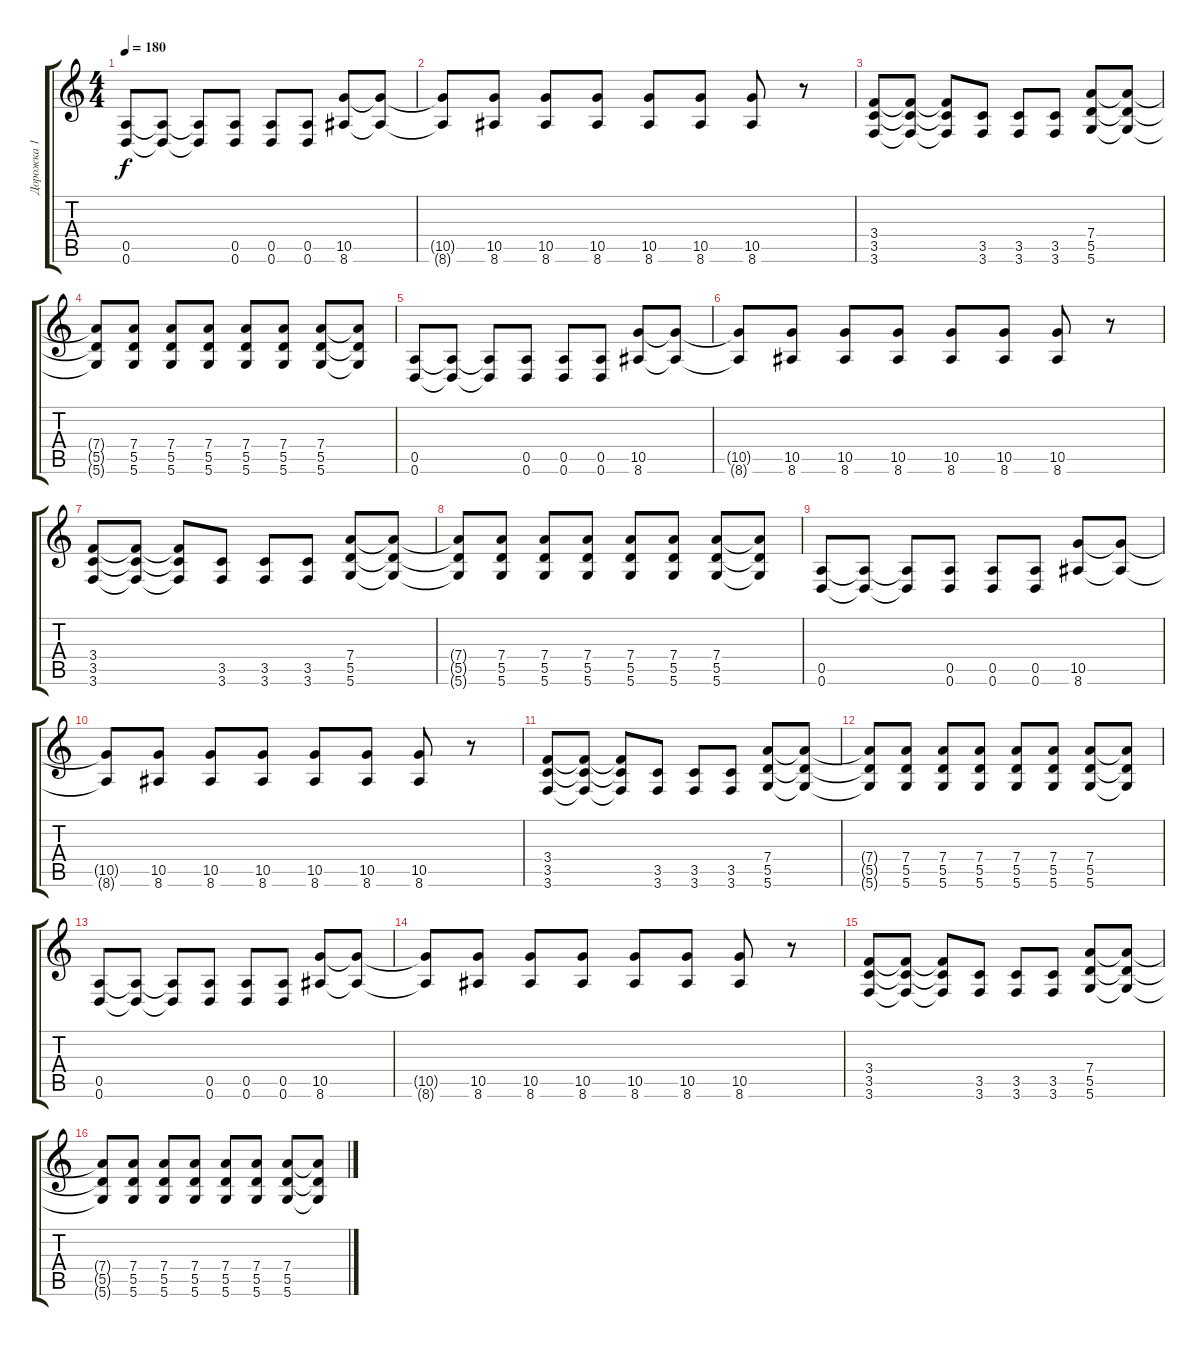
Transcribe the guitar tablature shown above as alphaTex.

\track ("Дорожка 1" "Дорожка 1") {instrument distortionguitar}
\staff {score tabs}
\tuning (E4 B3 G3 D3 A2 D2) {hide}
\ts (4 4)
\tempo 180
\clef g2
\ks c
(0.5 0.6).8{dy f} (0.5{t} 0.6{t}).8 (0.5{t} 0.6{t}).8 (0.5 0.6).8 (0.5 0.6).8 (0.5 0.6).8 (10.5 8.6).8 (10.5{t} 8.6{t}).8 |
(10.5{t} 8.6{t}).8 (10.5 8.6).8 (10.5 8.6).8 (10.5 8.6).8 (10.5 8.6).8 (10.5 8.6).8 (10.5 8.6).8 r.8 |
(3.4 3.5 3.6).8 (3.4{t} 3.5{t} 3.6{t}).8 (3.4{t} 3.5{t} 3.6{t}).8 (3.5 3.6).8 (3.5 3.6).8 (3.5 3.6).8 (7.4 5.5 5.6).8 (7.4{t} 5.5{t} 5.6{t}).8 |
(7.4{t} 5.5{t} 5.6{t}).8 (7.4 5.5 5.6).8 (7.4 5.5 5.6).8 (7.4 5.5 5.6).8 (7.4 5.5 5.6).8 (7.4 5.5 5.6).8 (7.4 5.5 5.6).8 (7.4{t} 5.5{t} 5.6{t}).8 |
(0.5 0.6).8 (0.5{t} 0.6{t}).8 (0.5{t} 0.6{t}).8 (0.5 0.6).8 (0.5 0.6).8 (0.5 0.6).8 (10.5 8.6).8 (10.5{t} 8.6{t}).8 |
(10.5{t} 8.6{t}).8 (10.5 8.6).8 (10.5 8.6).8 (10.5 8.6).8 (10.5 8.6).8 (10.5 8.6).8 (10.5 8.6).8 r.8 |
(3.4 3.5 3.6).8 (3.4{t} 3.5{t} 3.6{t}).8 (3.4{t} 3.5{t} 3.6{t}).8 (3.5 3.6).8 (3.5 3.6).8 (3.5 3.6).8 (7.4 5.5 5.6).8 (7.4{t} 5.5{t} 5.6{t}).8 |
(7.4{t} 5.5{t} 5.6{t}).8 (7.4 5.5 5.6).8 (7.4 5.5 5.6).8 (7.4 5.5 5.6).8 (7.4 5.5 5.6).8 (7.4 5.5 5.6).8 (7.4 5.5 5.6).8 (7.4{t} 5.5{t} 5.6{t}).8 |
(0.5 0.6).8 (0.5{t} 0.6{t}).8 (0.5{t} 0.6{t}).8 (0.5 0.6).8 (0.5 0.6).8 (0.5 0.6).8 (10.5 8.6).8 (10.5{t} 8.6{t}).8 |
(10.5{t} 8.6{t}).8 (10.5 8.6).8 (10.5 8.6).8 (10.5 8.6).8 (10.5 8.6).8 (10.5 8.6).8 (10.5 8.6).8 r.8 |
(3.4 3.5 3.6).8 (3.4{t} 3.5{t} 3.6{t}).8 (3.4{t} 3.5{t} 3.6{t}).8 (3.5 3.6).8 (3.5 3.6).8 (3.5 3.6).8 (7.4 5.5 5.6).8 (7.4{t} 5.5{t} 5.6{t}).8 |
(7.4{t} 5.5{t} 5.6{t}).8 (7.4 5.5 5.6).8 (7.4 5.5 5.6).8 (7.4 5.5 5.6).8 (7.4 5.5 5.6).8 (7.4 5.5 5.6).8 (7.4 5.5 5.6).8 (7.4{t} 5.5{t} 5.6{t}).8 |
(0.5 0.6).8 (0.5{t} 0.6{t}).8 (0.5{t} 0.6{t}).8 (0.5 0.6).8 (0.5 0.6).8 (0.5 0.6).8 (10.5 8.6).8 (10.5{t} 8.6{t}).8 |
(10.5{t} 8.6{t}).8 (10.5 8.6).8 (10.5 8.6).8 (10.5 8.6).8 (10.5 8.6).8 (10.5 8.6).8 (10.5 8.6).8 r.8 |
(3.4 3.5 3.6).8 (3.4{t} 3.5{t} 3.6{t}).8 (3.4{t} 3.5{t} 3.6{t}).8 (3.5 3.6).8 (3.5 3.6).8 (3.5 3.6).8 (7.4 5.5 5.6).8 (7.4{t} 5.5{t} 5.6{t}).8 |
(7.4{t} 5.5{t} 5.6{t}).8 (7.4 5.5 5.6).8 (7.4 5.5 5.6).8 (7.4 5.5 5.6).8 (7.4 5.5 5.6).8 (7.4 5.5 5.6).8 (7.4 5.5 5.6).8 (7.4{t} 5.5{t} 5.6{t}).8
